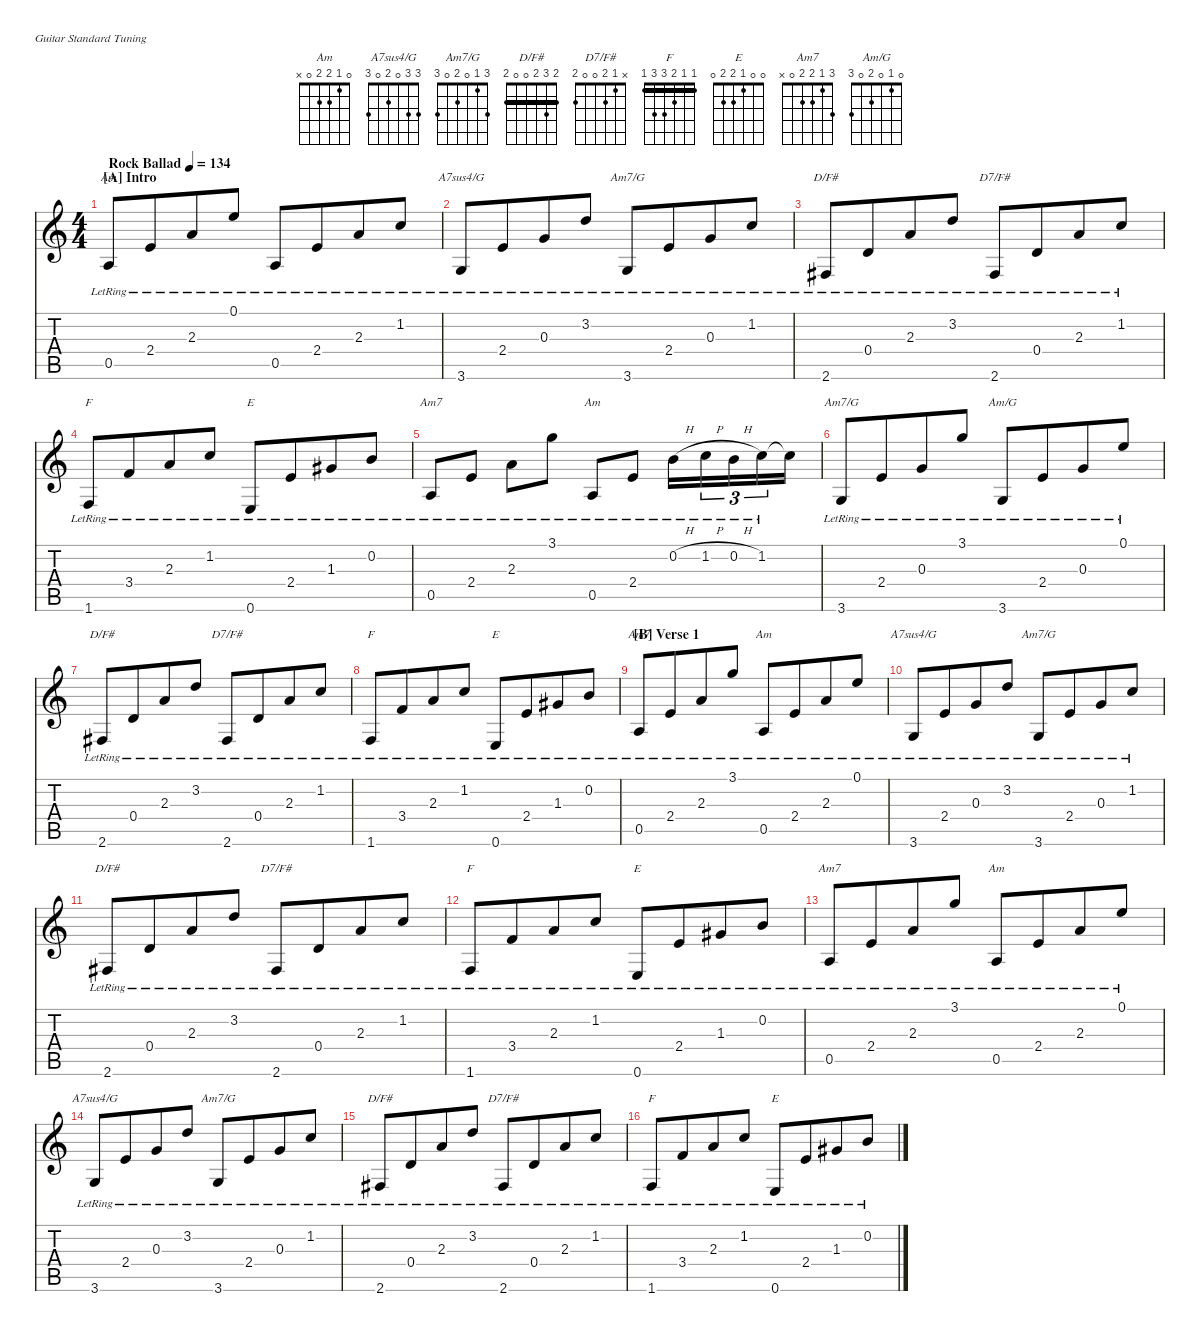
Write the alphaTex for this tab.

\hideDynamics
\bracketExtendMode nobrackets
\singleTrackTrackNamePolicy hidden
\multiTrackTrackNamePolicy hidden
\firstSystemTrackNameMode fullname
\firstSystemTrackNameOrientation horizontal
\otherSystemsTrackNameOrientation horizontal
\track ("E.Guitar" "E-Gt") {multiBarRest instrument distortionguitar}
\staff {score tabs}
\tuning (E4 B3 G3 D3 A2 E2)
\chord ("Am" 0 1 2 2 0 x)
\chord ("A7sus4/G" 3 3 0 2 0 3)
\chord ("Am7/G" 0 1 0 2 0 3)
\chord ("D/F#" x 3 2 0 0 2)
\chord ("D7/F#" x 1 2 0 0 2)
\chord ("F" 1 1 2 3 3 1) {barre (1 1)}
\chord ("E" 0 0 1 2 2 0)
\chord ("Am7" 3 1 2 2 0 x)
\chord ("Am7/G" 3 1 0 2 0 3)
\chord ("Am/G" 0 1 0 2 0 3)
\chord ("D/F#" 2 3 2 0 0 2) {barre 2}
\ts (4 4)
\section ("A" "Intro")
\tempo (134 "Rock Ballad")
\clef g2
\ks aminor
0.5{lr}.8{ch "Am" dy p instrument distortionguitar beam Up beam merge} 2.4{lr}.8{beam Up beam merge} 2.3{lr}.8{beam Up beam merge} 0.1{lr}.8{beam Up} 0.5{lr}.8{beam Up beam merge} 2.4{lr}.8{beam Up beam merge} 2.3{lr}.8{beam Up beam merge} 1.2{lr}.8{beam Up} |
3.6{lr}.8{ch "A7sus4/G" beam Up beam merge} 2.4{lr}.8{beam Up beam merge} 0.3{lr}.8{beam Up beam merge} 3.2{lr}.8{beam Up} 3.6{lr}.8{ch "Am7/G" beam Up beam merge} 2.4{lr}.8{beam Up beam merge} 0.3{lr}.8{beam Up beam merge} 1.2{lr}.8{beam Up} |
2.6{lr acc #}.8{ch "D/F#" beam Up beam merge} 0.4{lr}.8{beam Up beam merge} 2.3{lr}.8{beam Up beam merge} 3.2{lr}.8{beam Up} 2.6{lr acc #}.8{ch "D7/F#" beam Up beam merge} 0.4{lr}.8{beam Up beam merge} 2.3{lr}.8{beam Up beam merge} 1.2{lr}.8{beam Up} |
1.6{lr}.8{ch "F" beam Up beam merge} 3.4{lr}.8{beam Up beam merge} 2.3{lr}.8{beam Up beam merge} 1.2{lr}.8{beam Up} 0.6{lr}.8{ch "E" beam Up beam merge} 2.4{lr}.8{beam Up beam merge} 1.3{lr acc #}.8{beam Up beam merge} 0.2{lr}.8{beam Up} |
0.5{lr}.8{ch "Am7" beam Up} 2.4{lr}.8{beam Up} 2.3{lr}.8{beam Down} 3.1{lr}.8{beam Down} 0.5{lr}.8{ch "Am" beam Up} 2.4{lr}.8{beam Up} 0.2{h lr}.16{beam Down beam merge} 1.2{h lr}.16{tu (3 2) beam Down beam merge} 0.2{h lr}.16{tu (3 2) beam Down beam merge} 1.2{lr}.16{tu (3 2) beam Down beam merge} 1.2{t}.16{beam Down} |
3.6{lr}.8{ch "Am7/G" beam Up beam merge} 2.4{lr}.8{beam Up beam merge} 0.3{lr}.8{beam Up beam merge} 3.1{lr}.8{beam Up} 3.6{lr}.8{ch "Am/G" beam Up beam merge} 2.4{lr}.8{beam Up beam merge} 0.3{lr}.8{beam Up beam merge} 0.1{lr}.8{beam Up} |
2.6{lr acc #}.8{ch "D/F#" beam Up beam merge} 0.4{lr}.8{beam Up beam merge} 2.3{lr}.8{beam Up beam merge} 3.2{lr}.8{beam Up} 2.6{lr acc #}.8{ch "D7/F#" beam Up beam merge} 0.4{lr}.8{beam Up beam merge} 2.3{lr}.8{beam Up beam merge} 1.2{lr}.8{beam Up} |
1.6{lr}.8{ch "F" beam Up beam merge} 3.4{lr}.8{beam Up beam merge} 2.3{lr}.8{beam Up beam merge} 1.2{lr}.8{beam Up} 0.6{lr}.8{ch "E" beam Up beam merge} 2.4{lr}.8{beam Up beam merge} 1.3{lr acc #}.8{beam Up beam merge} 0.2{lr}.8{beam Up} |
\section ("B" "Verse 1")
0.5{lr}.8{ch "Am7" beam Up beam merge} 2.4{lr}.8{beam Up beam merge} 2.3{lr}.8{beam Up beam merge} 3.1{lr}.8{beam Up} 0.5{lr}.8{ch "Am" beam Up beam merge} 2.4{lr}.8{beam Up beam merge} 2.3{lr}.8{beam Up beam merge} 0.1{lr}.8{beam Up} |
3.6{lr}.8{ch "A7sus4/G" beam Up beam merge} 2.4{lr}.8{beam Up beam merge} 0.3{lr}.8{beam Up beam merge} 3.2{lr}.8{beam Up} 3.6{lr}.8{ch "Am7/G" beam Up beam merge} 2.4{lr}.8{beam Up beam merge} 0.3{lr}.8{beam Up beam merge} 1.2{lr}.8{beam Up} |
2.6{lr acc #}.8{ch "D/F#" beam Up beam merge} 0.4{lr}.8{beam Up beam merge} 2.3{lr}.8{beam Up beam merge} 3.2{lr}.8{beam Up} 2.6{lr acc #}.8{ch "D7/F#" beam Up beam merge} 0.4{lr}.8{beam Up beam merge} 2.3{lr}.8{beam Up beam merge} 1.2{lr}.8{beam Up} |
1.6{lr}.8{ch "F" beam Up beam merge} 3.4{lr}.8{beam Up beam merge} 2.3{lr}.8{beam Up beam merge} 1.2{lr}.8{beam Up} 0.6{lr}.8{ch "E" beam Up beam merge} 2.4{lr}.8{beam Up beam merge} 1.3{lr acc #}.8{beam Up beam merge} 0.2{lr}.8{beam Up} |
0.5{lr}.8{ch "Am7" beam Up beam merge} 2.4{lr}.8{beam Up beam merge} 2.3{lr}.8{beam Up beam merge} 3.1{lr}.8{beam Up} 0.5{lr}.8{ch "Am" beam Up beam merge} 2.4{lr}.8{beam Up beam merge} 2.3{lr}.8{beam Up beam merge} 0.1{lr}.8{beam Up} |
3.6{lr}.8{ch "A7sus4/G" beam Up beam merge} 2.4{lr}.8{beam Up beam merge} 0.3{lr}.8{beam Up beam merge} 3.2{lr}.8{beam Up} 3.6{lr}.8{ch "Am7/G" beam Up beam merge} 2.4{lr}.8{beam Up beam merge} 0.3{lr}.8{beam Up beam merge} 1.2{lr}.8{beam Up} |
2.6{lr acc #}.8{ch "D/F#" beam Up beam merge} 0.4{lr}.8{beam Up beam merge} 2.3{lr}.8{beam Up beam merge} 3.2{lr}.8{beam Up} 2.6{lr acc #}.8{ch "D7/F#" beam Up beam merge} 0.4{lr}.8{beam Up beam merge} 2.3{lr}.8{beam Up beam merge} 1.2{lr}.8{beam Up} |
1.6{lr}.8{ch "F" beam Up beam merge} 3.4{lr}.8{beam Up beam merge} 2.3{lr}.8{beam Up beam merge} 1.2{lr}.8{beam Up} 0.6{lr}.8{ch "E" beam Up beam merge} 2.4{lr}.8{beam Up beam merge} 1.3{lr acc #}.8{beam Up beam merge} 0.2{lr}.8{beam Up}
